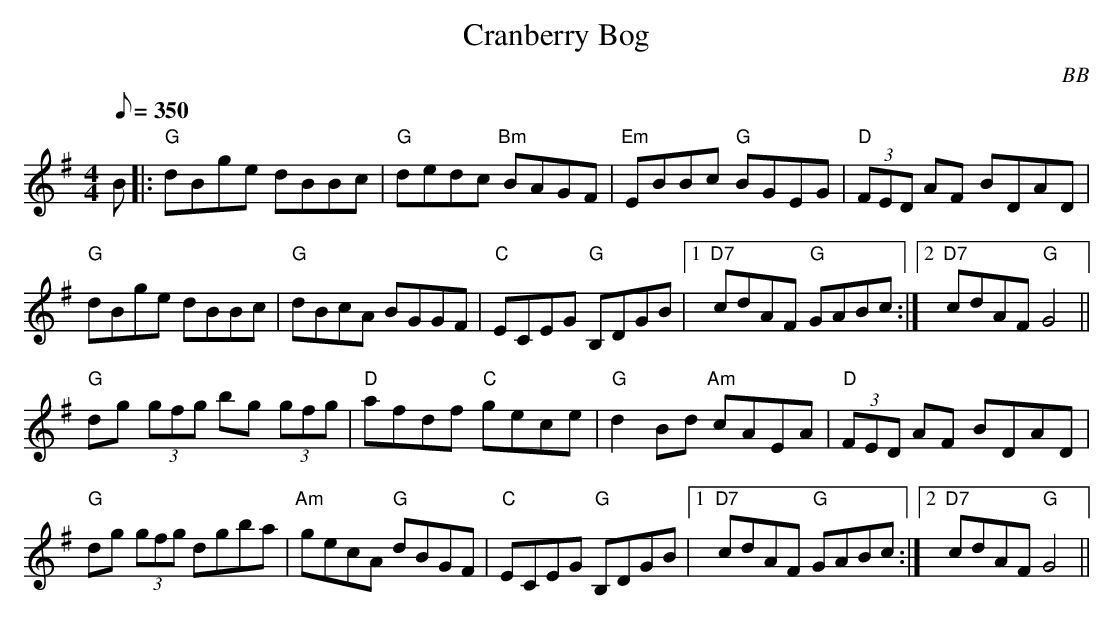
X:1
T: Cranberry Bog
C: BB
Q: 1/8=350
M: 4/4
L: 1/8
K: G
B|:"G"dBge dBBc|"G"dedc "Bm"BAGF|"Em"EBBc "G"BGEG|"D"(3FED AF BDAD|
"G"dBge dBBc|"G"dBcA BGGF|"C"ECEG "G"B,DGB|1 "D7"cdAF "G"GABc :|2\
"D7"cdAF "G"G4 ||
"G"dg (3gfg bg (3gfg|"D"afdf "C"gece|"G"d2 Bd "Am"cAEA|"D"(3FED AF BDAD|
"G"dg (3gfg dgba|"Am"gecA "G"dBGF|"C"ECEG "G"B,DGB|1 "D7"cdAF "G"GABc :|2\
"D7"cdAF "G"G4||
